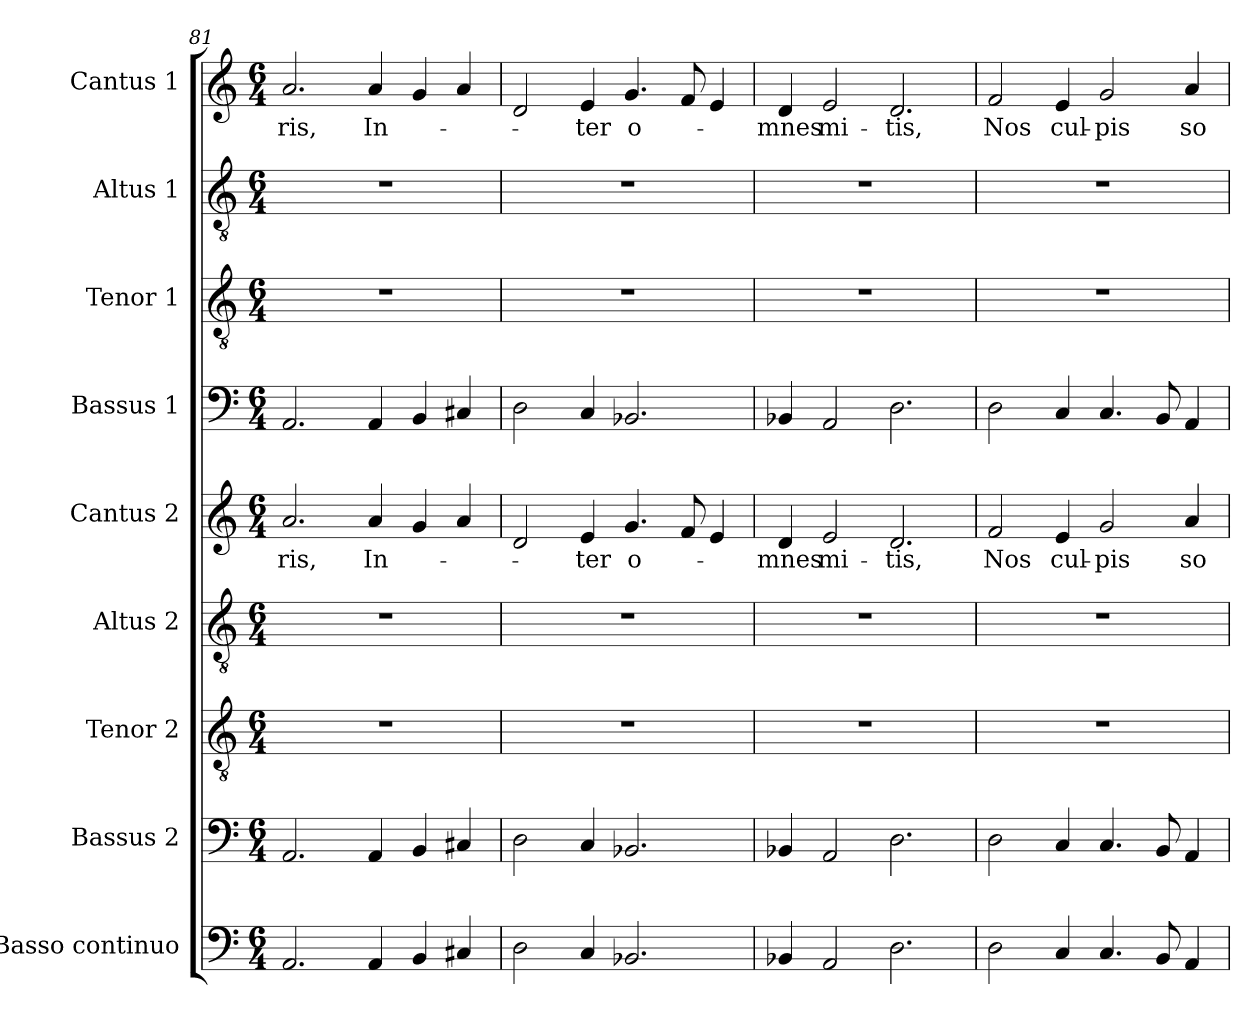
**kern	**kern	**kern	**kern	**kern	**text	**kern	**kern	**kern	**kern	**text
*part9	*part8	*part7	*part6	*part5	*part5	*part4	*part3	*part2	*part1	*part1
*staff9	*staff8	*staff7	*staff6	*staff5	*staff5	*staff4	*staff3	*staff2	*staff1	*staff1
*I"Basso continuo	*I"Bassus 2	*I"Tenor 2	*I"Altus 2	*I"Cantus 2	*	*I"Bassus 1	*I"Tenor 1	*I"Altus 1	*I"Cantus 1	*
!!LO:PB:g=z
*clefF4	*clefF4	*clefGv2	*clefGv2	*clefG2	*	*clefF4	*clefGv2	*clefGv2	*clefG2	*
*k[]	*k[]	*k[]	*k[]	*k[]	*	*k[]	*k[]	*k[]	*k[]	*
*C:	*C:	*C:	*C:	*C:	*	*C:	*C:	*C:	*C:	*
*M6/4	*M6/4	*M6/4	*M6/4	*M6/4	*	*M6/4	*M6/4	*M6/4	*M6/4	*
=81	=81	=81	=81	=81	=81	=81	=81	=81	=81	=81
!	!	!	!	!	!LO:LY:b	!	!	!	!	!LO:LY:b
2.AA/	2.AA/	1.r	1.r	2.a/	-ris,	2.AA/	1.r	1.r	2.a/	-ris,
!	!	!	!	!	!LO:LY:b	!	!	!	!	!LO:LY:b
4AA/	4AA/	.	.	4a/	In-	4AA/	.	.	4a/	In-
4BB/	4BB/	.	.	4g/	.	4BB/	.	.	4g/	.
4C#X/	4C#X/	.	.	4a/	.	4C#X/	.	.	4a/	.
=82	=82	=82	=82	=82	=82	=82	=82	=82	=82	=82
2D\	2D\	1.r	1.r	2d/	.	2D\	1.r	1.r	2d/	.
!	!	!	!	!	!LO:LY:b	!	!	!	!	!LO:LY:b
4C/	4C/	.	.	4e/	-ter	4C/	.	.	4e/	-ter
!	!	!	!	!	!LO:LY:b	!	!	!	!	!LO:LY:b
2.BB-X/	2.BB-X/	.	.	4.g/	o-	2.BB-X/	.	.	4.g/	o-
.	.	.	.	8f/	.	.	.	.	8f/	.
.	.	.	.	4e/	.	.	.	.	4e/	.
=83	=83	=83	=83	=83	=83	=83	=83	=83	=83	=83
!	!	!	!	!	!LO:LY:b	!	!	!	!	!LO:LY:b
4BB-X/	4BB-X/	1.r	1.r	4d/	-mnes	4BB-X/	1.r	1.r	4d/	-mnes
!	!	!	!	!	!LO:LY:b	!	!	!	!	!LO:LY:b
2AA/	2AA/	.	.	2e/	mi-	2AA/	.	.	2e/	mi-
!	!	!	!	!	!LO:LY:b	!	!	!	!	!LO:LY:b
2.D\	2.D\	.	.	2.d/	-tis,	2.D\	.	.	2.d/	-tis,
=84	=84	=84	=84	=84	=84	=84	=84	=84	=84	=84
!	!	!	!	!	!LO:LY:b	!	!	!	!	!LO:LY:b
2D\	2D\	1.r	1.r	2f/	Nos	2D\	1.r	1.r	2f/	Nos
!	!	!	!	!	!LO:LY:b	!	!	!	!	!LO:LY:b
4C/	4C/	.	.	4e/	cul-	4C/	.	.	4e/	cul-
!	!	!	!	!	!LO:LY:b	!	!	!	!	!LO:LY:b
4.C/	4.C/	.	.	2g/	-pis	4.C/	.	.	2g/	-pis
8BB/	8BB/	.	.	.	.	8BB/	.	.	.	.
!	!	!	!	!	!LO:LY:b	!	!	!	!	!LO:LY:b
4AA/	4AA/	.	.	4a/	so-	4AA/	.	.	4a/	so-
=	=	=	=	=	=	=	=	=	=	=
*-	*-	*-	*-	*-	*-	*-	*-	*-	*-	*-
